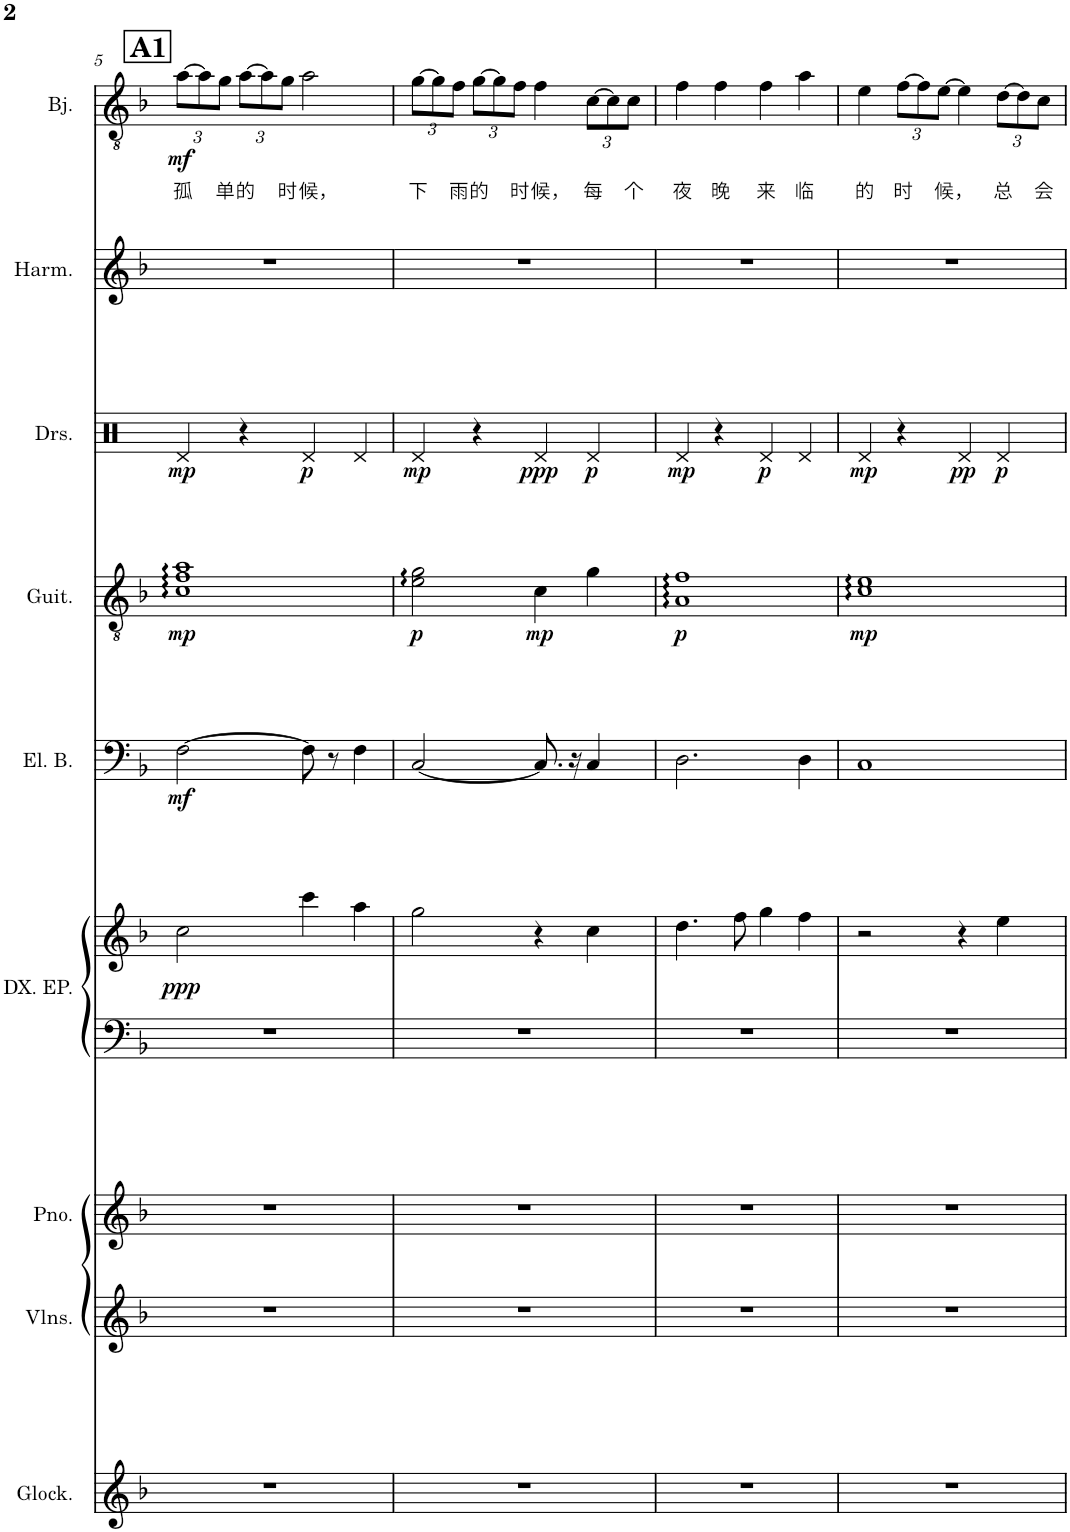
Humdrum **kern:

**kern	**kern	**kern	**kern	**kern	**dynam	**kern	**dynam	**kern	**dynam	**kern	**dynam	**kern	**kern	**text	**dynam
*part9	*part8	*part7	*part6	*part6	*part6	*part5	*part5	*part4	*part4	*part3	*part3	*part2	*part1	*part1	*part1
*staff10	*staff9	*staff8	*staff7	*staff6	*staff6/7	*staff5	*staff5	*staff4	*staff4	*staff3	*staff3	*staff2	*staff1	*staff1	*staff1
*I"Glockenspiel	*I"Violins	*I"Piano	*I"Yamaha DX7 E-Piano	*	*	*I"Electric Bass	*	*I"Acoustic Guitar	*	*I"Drumset	*	*I"Harmonica	*I"Banjo	*	*
*I'Glock.	*I'Vlns.	*I'Pno.	*I'DX. EP.	*	*	*I'El. B.	*	*I'Guit.	*	*I'Drs.	*	*I'Harm.	*I'Bj.	*	*
!!LO:PB:g=z
*clefG2	*clefG2	*clefG2	*clefF4	*clefG2	*	*clefF4	*	*clefGv2	*	*clefX	*	*clefG2	*clefGv2	*	*
*Trd-14c-24	*	*	*	*	*	*Trd7c12	*	*	*	*	*	*	*Trd7c12	*	*
*k[b-]	*k[b-]	*k[b-]	*k[b-]	*k[b-]	*	*k[b-]	*	*k[b-]	*	*k[]	*	*k[b-]	*k[b-]	*	*
*M4/4	*M4/4	*M4/4	*M4/4	*M4/4	*	*M4/4	*	*M4/4	*	*M4/4	*	*M4/4	*M4/4	*	*
*	*	*	*	*	*	*	*	*	*	*	*	*	*Xbrackettup	*	*
!!LO:REH:place=s1:a:B:cj:fs=14:t=A1
=5	=5	=5	=5	=5	=5	=5	=5	=5	=5	=5	=5	=5	=5	=5	=5
!	!	!	!	!	!LO:DY:b	!	!LO:DY:b	!	!LO:DY:b	!	!LO:DY:b	!	!	!LO:LY:b	!LO:DY:b
1r	1r	1r	1r	2cc\	ppp	[2F\	mf	1c 1f 1a	mp	4Rd/	mp	1r	[12a\L	孤	mf
.	.	.	.	.	.	.	.	.	.	.	.	.	12a\]	.	.
!	!	!	!	!	!	!	!	!	!	!	!	!	!	!LO:LY:b	!
.	.	.	.	.	.	.	.	.	.	.	.	.	12g\J	单	.
!	!	!	!	!	!	!	!	!	!	!	!	!	!	!LO:LY:b	!
.	.	.	.	.	.	.	.	.	.	4r	.	.	[12a\L	的	.
.	.	.	.	.	.	.	.	.	.	.	.	.	12a\]	.	.
!	!	!	!	!	!	!	!	!	!	!	!	!	!	!LO:LY:b	!
.	.	.	.	.	.	.	.	.	.	.	.	.	12g\J	时	.
!	!	!	!	!	!	!	!	!	!	!	!LO:DY:b	!	!	!LO:LY:b	!
.	.	.	.	4ccc\	.	8F\]	.	.	.	4Rd/	p	.	2a\	候，	.
.	.	.	.	.	.	8r	.	.	.	.	.	.	.	.	.
.	.	.	.	4aa\	.	4F\	.	.	.	4Rd/	.	.	.	.	.
=6	=6	=6	=6	=6	=6	=6	=6	=6	=6	=6	=6	=6	=6	=6	=6
!	!	!	!	!	!	!	!	!	!LO:DY:b	!	!LO:DY:b	!	!	!LO:LY:b	!
1r	1r	1r	1r	2gg\	.	[2C/	.	2e\ 2g\	p	4Rd/	mp	1r	[12g\L	下	.
.	.	.	.	.	.	.	.	.	.	.	.	.	12g\]	.	.
!	!	!	!	!	!	!	!	!	!	!	!	!	!	!LO:LY:b	!
.	.	.	.	.	.	.	.	.	.	.	.	.	12f\J	雨	.
!	!	!	!	!	!	!	!	!	!	!	!	!	!	!LO:LY:b	!
.	.	.	.	.	.	.	.	.	.	4r	.	.	[12g\L	的	.
.	.	.	.	.	.	.	.	.	.	.	.	.	12g\]	.	.
!	!	!	!	!	!	!	!	!	!	!	!	!	!	!LO:LY:b	!
.	.	.	.	.	.	.	.	.	.	.	.	.	12f\J	时	.
!	!	!	!	!	!	!	!	!	!LO:DY:b	!	!LO:DY:b	!	!	!LO:LY:b	!
.	.	.	.	4r	.	8.C/]	.	4c\	mp	4Rd/	ppp	.	4f\	候，	.
.	.	.	.	.	.	16r	.	.	.	.	.	.	.	.	.
!	!	!	!	!	!	!	!	!	!	!	!LO:DY:b	!	!	!LO:LY:b	!
.	.	.	.	4cc\	.	4C/	.	4g\	.	4Rd/	p	.	[12c\L	每	.
.	.	.	.	.	.	.	.	.	.	.	.	.	12c\]	.	.
!	!	!	!	!	!	!	!	!	!	!	!	!	!	!LO:LY:b	!
.	.	.	.	.	.	.	.	.	.	.	.	.	12c\J	个	.
=7	=7	=7	=7	=7	=7	=7	=7	=7	=7	=7	=7	=7	=7	=7	=7
!	!	!	!	!	!	!	!	!	!LO:DY:b	!	!LO:DY:b	!	!	!LO:LY:b	!
1r	1r	1r	1r	4.dd\	.	2.D\	.	1A 1f	p	4Rd/	mp	1r	4f\	夜	.
!	!	!	!	!	!	!	!	!	!	!	!	!	!	!LO:LY:b	!
.	.	.	.	.	.	.	.	.	.	4r	.	.	4f\	晚	.
.	.	.	.	8ff\	.	.	.	.	.	.	.	.	.	.	.
!	!	!	!	!	!	!	!	!	!	!	!LO:DY:b	!	!	!LO:LY:b	!
.	.	.	.	4gg\	.	.	.	.	.	4Rd/	p	.	4f\	来	.
!	!	!	!	!	!	!	!	!	!	!	!	!	!	!LO:LY:b	!
.	.	.	.	4ff\	.	4D\	.	.	.	4Rd/	.	.	4a\	临	.
=8	=8	=8	=8	=8	=8	=8	=8	=8	=8	=8	=8	=8	=8	=8	=8
!	!	!	!	!	!	!	!	!	!LO:DY:b	!	!LO:DY:b	!	!	!LO:LY:b	!
1r	1r	1r	1r	2r	.	1C	.	1c 1e	mp	4Rd/	mp	1r	4e\	的	.
!	!	!	!	!	!	!	!	!	!	!	!	!	!	!LO:LY:b	!
.	.	.	.	.	.	.	.	.	.	4r	.	.	[12f\L	时	.
.	.	.	.	.	.	.	.	.	.	.	.	.	12f\]	.	.
!	!	!	!	!	!	!	!	!	!	!	!	!	!	!LO:LY:b	!
.	.	.	.	.	.	.	.	.	.	.	.	.	[12e\J	候，	.
!	!	!	!	!	!	!	!	!	!	!	!LO:DY:b	!	!	!	!
.	.	.	.	4r	.	.	.	.	.	4Rd/	pp	.	4e\]	.	.
!	!	!	!	!	!	!	!	!	!	!	!LO:DY:b	!	!	!LO:LY:b	!
.	.	.	.	4ee\	.	.	.	.	.	4Rd/	p	.	[12d\L	总	.
.	.	.	.	.	.	.	.	.	.	.	.	.	12d\]	.	.
!	!	!	!	!	!	!	!	!	!	!	!	!	!	!LO:LY:b	!
.	.	.	.	.	.	.	.	.	.	.	.	.	12c\J	会	.
=	=	=	=	=	=	=	=	=	=	=	=	=	=	=	=
*-	*-	*-	*-	*-	*-	*-	*-	*-	*-	*-	*-	*-	*-	*-	*-
